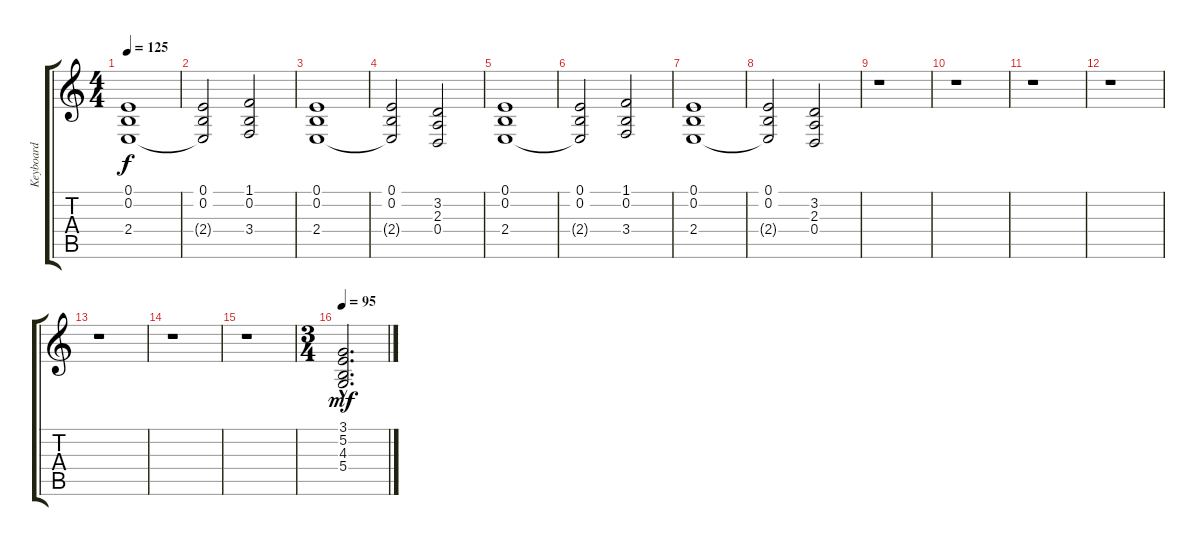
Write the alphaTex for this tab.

\track ("Keyboard" "Keyboard") {instrument choiraahs}
\staff {score tabs}
\tuning (E4 B3 G3 D3 A2 E2) {hide}
\ts (4 4)
\tempo 125
\clef g2
\ks c
(0.1 0.2 2.4).1{dy f} |
(0.1 0.2 2.4{t}).2 (1.1 0.2 3.4).2 |
(0.1 0.2 2.4).1 |
(0.1 0.2 2.4{t}).2 (3.2 2.3 0.4).2 |
(0.1 0.2 2.4).1 |
(0.1 0.2 2.4{t}).2 (1.1 0.2 3.4).2 |
(0.1 0.2 2.4).1 |
(0.1 0.2 2.4{t}).2 (3.2 2.3 0.4).2 |
r.1 |
r.1 |
r.1 |
r.1 |
r.1 |
r.1 |
r.1 |
\ts (3 4)
\tempo 95
(3.1{hac} 5.2{hac} 4.3{hac} 5.4{hac}).2{d dy mf}
